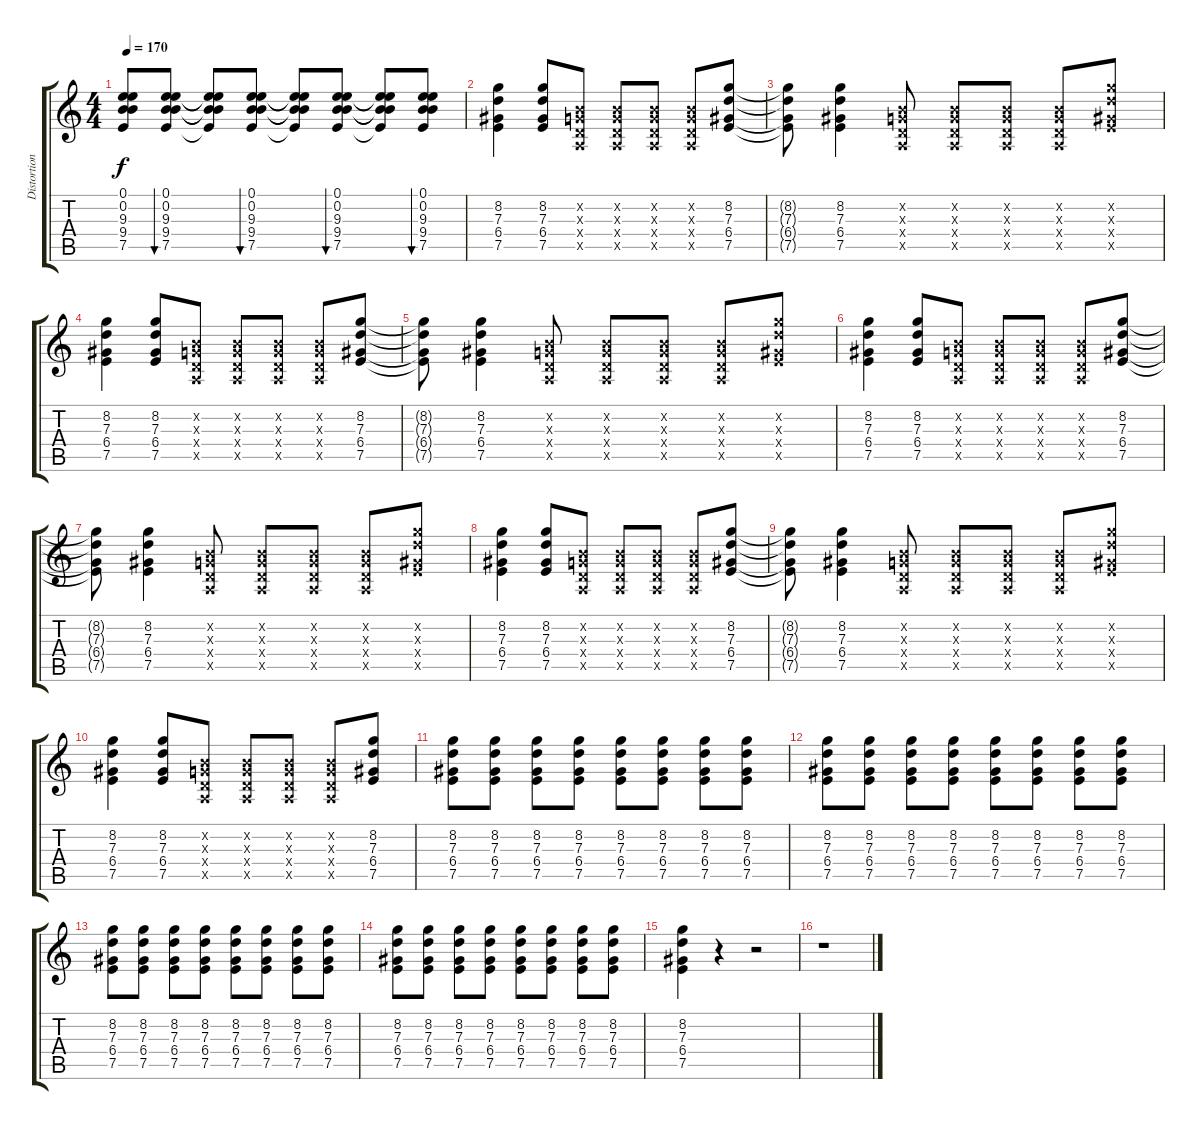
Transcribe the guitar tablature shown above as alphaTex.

\track ("Distortion Guitar 1" "Distortion") {instrument distortionguitar}
\staff {score tabs}
\tuning (E4 B3 G3 D3 A2 E2) {hide}
\ts (4 4)
\tempo 170
\clef g2
\ks c
(0.1{t} 0.2{t} 9.3{t} 9.4{t} 7.5{t}).8{dy f} (0.1 0.2 9.3 9.4 7.5).8{bu 30} (0.1{t} 0.2{t} 9.3{t} 9.4{t} 7.5{t}).8 (0.1 0.2 9.3 9.4 7.5).8{bu 30} (0.1{t} 0.2{t} 9.3{t} 9.4{t} 7.5{t}).8 (0.1 0.2 9.3 9.4 7.5).8{bu 30} (0.1{t} 0.2{t} 9.3{t} 9.4{t} 7.5{t}).8 (0.1 0.2 9.3 9.4 7.5).8{bu 30} |
(8.2 7.3 6.4 7.5).4 (8.2 7.3 6.4 7.5).8 (0.2{x} 0.3{x} 0.4{x} 0.5{x}).8 (0.2{x} 0.3{x} 0.4{x} 0.5{x}).8 (0.2{x} 0.3{x} 0.4{x} 0.5{x}).8 (0.2{x} 0.3{x} 0.4{x} 0.5{x}).8 (8.2 7.3 6.4 7.5).8 |
(8.2{t} 7.3{t} 6.4{t} 7.5{t}).8 (8.2 7.3 6.4 7.5).4 (0.2{x} 0.3{x} 0.4{x} 0.5{x}).8 (0.2{x} 0.3{x} 0.4{x} 0.5{x}).8 (0.2{x} 0.3{x} 0.4{x} 0.5{x}).8 (0.2{x} 0.3{x} 0.4{x} 0.5{x}).8 (8.2{x} 7.3{x} 6.4{x} 7.5{x}).8 |
(8.2 7.3 6.4 7.5).4 (8.2 7.3 6.4 7.5).8 (0.2{x} 0.3{x} 0.4{x} 0.5{x}).8 (0.2{x} 0.3{x} 0.4{x} 0.5{x}).8 (0.2{x} 0.3{x} 0.4{x} 0.5{x}).8 (0.2{x} 0.3{x} 0.4{x} 0.5{x}).8 (8.2 7.3 6.4 7.5).8 |
(8.2{t} 7.3{t} 6.4{t} 7.5{t}).8 (8.2 7.3 6.4 7.5).4 (0.2{x} 0.3{x} 0.4{x} 0.5{x}).8 (0.2{x} 0.3{x} 0.4{x} 0.5{x}).8 (0.2{x} 0.3{x} 0.4{x} 0.5{x}).8 (0.2{x} 0.3{x} 0.4{x} 0.5{x}).8 (8.2{x} 7.3{x} 6.4{x} 7.5{x}).8 |
(8.2 7.3 6.4 7.5).4 (8.2 7.3 6.4 7.5).8 (0.2{x} 0.3{x} 0.4{x} 0.5{x}).8 (0.2{x} 0.3{x} 0.4{x} 0.5{x}).8 (0.2{x} 0.3{x} 0.4{x} 0.5{x}).8 (0.2{x} 0.3{x} 0.4{x} 0.5{x}).8 (8.2 7.3 6.4 7.5).8 |
(8.2{t} 7.3{t} 6.4{t} 7.5{t}).8 (8.2 7.3 6.4 7.5).4 (0.2{x} 0.3{x} 0.4{x} 0.5{x}).8 (0.2{x} 0.3{x} 0.4{x} 0.5{x}).8 (0.2{x} 0.3{x} 0.4{x} 0.5{x}).8 (0.2{x} 0.3{x} 0.4{x} 0.5{x}).8 (8.2{x} 7.3{x} 6.4{x} 7.5{x}).8 |
(8.2 7.3 6.4 7.5).4 (8.2 7.3 6.4 7.5).8 (0.2{x} 0.3{x} 0.4{x} 0.5{x}).8 (0.2{x} 0.3{x} 0.4{x} 0.5{x}).8 (0.2{x} 0.3{x} 0.4{x} 0.5{x}).8 (0.2{x} 0.3{x} 0.4{x} 0.5{x}).8 (8.2 7.3 6.4 7.5).8 |
(8.2{t} 7.3{t} 6.4{t} 7.5{t}).8 (8.2 7.3 6.4 7.5).4 (0.2{x} 0.3{x} 0.4{x} 0.5{x}).8 (0.2{x} 0.3{x} 0.4{x} 0.5{x}).8 (0.2{x} 0.3{x} 0.4{x} 0.5{x}).8 (0.2{x} 0.3{x} 0.4{x} 0.5{x}).8 (8.2{x} 7.3{x} 6.4{x} 7.5{x}).8 |
(8.2 7.3 6.4 7.5).4 (8.2 7.3 6.4 7.5).8 (0.2{x} 0.3{x} 0.4{x} 0.5{x}).8 (0.2{x} 0.3{x} 0.4{x} 0.5{x}).8 (0.2{x} 0.3{x} 0.4{x} 0.5{x}).8 (0.2{x} 0.3{x} 0.4{x} 0.5{x}).8 (8.2 7.3 6.4 7.5).8 |
(8.2 7.3 6.4 7.5).8 (8.2 7.3 6.4 7.5).8 (8.2 7.3 6.4 7.5).8 (8.2 7.3 6.4 7.5).8 (8.2 7.3 6.4 7.5).8 (8.2 7.3 6.4 7.5).8 (8.2 7.3 6.4 7.5).8 (8.2 7.3 6.4 7.5).8 |
(8.2 7.3 6.4 7.5).8 (8.2 7.3 6.4 7.5).8 (8.2 7.3 6.4 7.5).8 (8.2 7.3 6.4 7.5).8 (8.2 7.3 6.4 7.5).8 (8.2 7.3 6.4 7.5).8 (8.2 7.3 6.4 7.5).8 (8.2 7.3 6.4 7.5).8 |
(8.2 7.3 6.4 7.5).8 (8.2 7.3 6.4 7.5).8 (8.2 7.3 6.4 7.5).8 (8.2 7.3 6.4 7.5).8 (8.2 7.3 6.4 7.5).8 (8.2 7.3 6.4 7.5).8 (8.2 7.3 6.4 7.5).8 (8.2 7.3 6.4 7.5).8 |
(8.2 7.3 6.4 7.5).8 (8.2 7.3 6.4 7.5).8 (8.2 7.3 6.4 7.5).8 (8.2 7.3 6.4 7.5).8 (8.2 7.3 6.4 7.5).8 (8.2 7.3 6.4 7.5).8 (8.2 7.3 6.4 7.5).8 (8.2 7.3 6.4 7.5).8 |
(8.2 7.3 6.4 7.5).4 r.4 r.2 |
r.1
